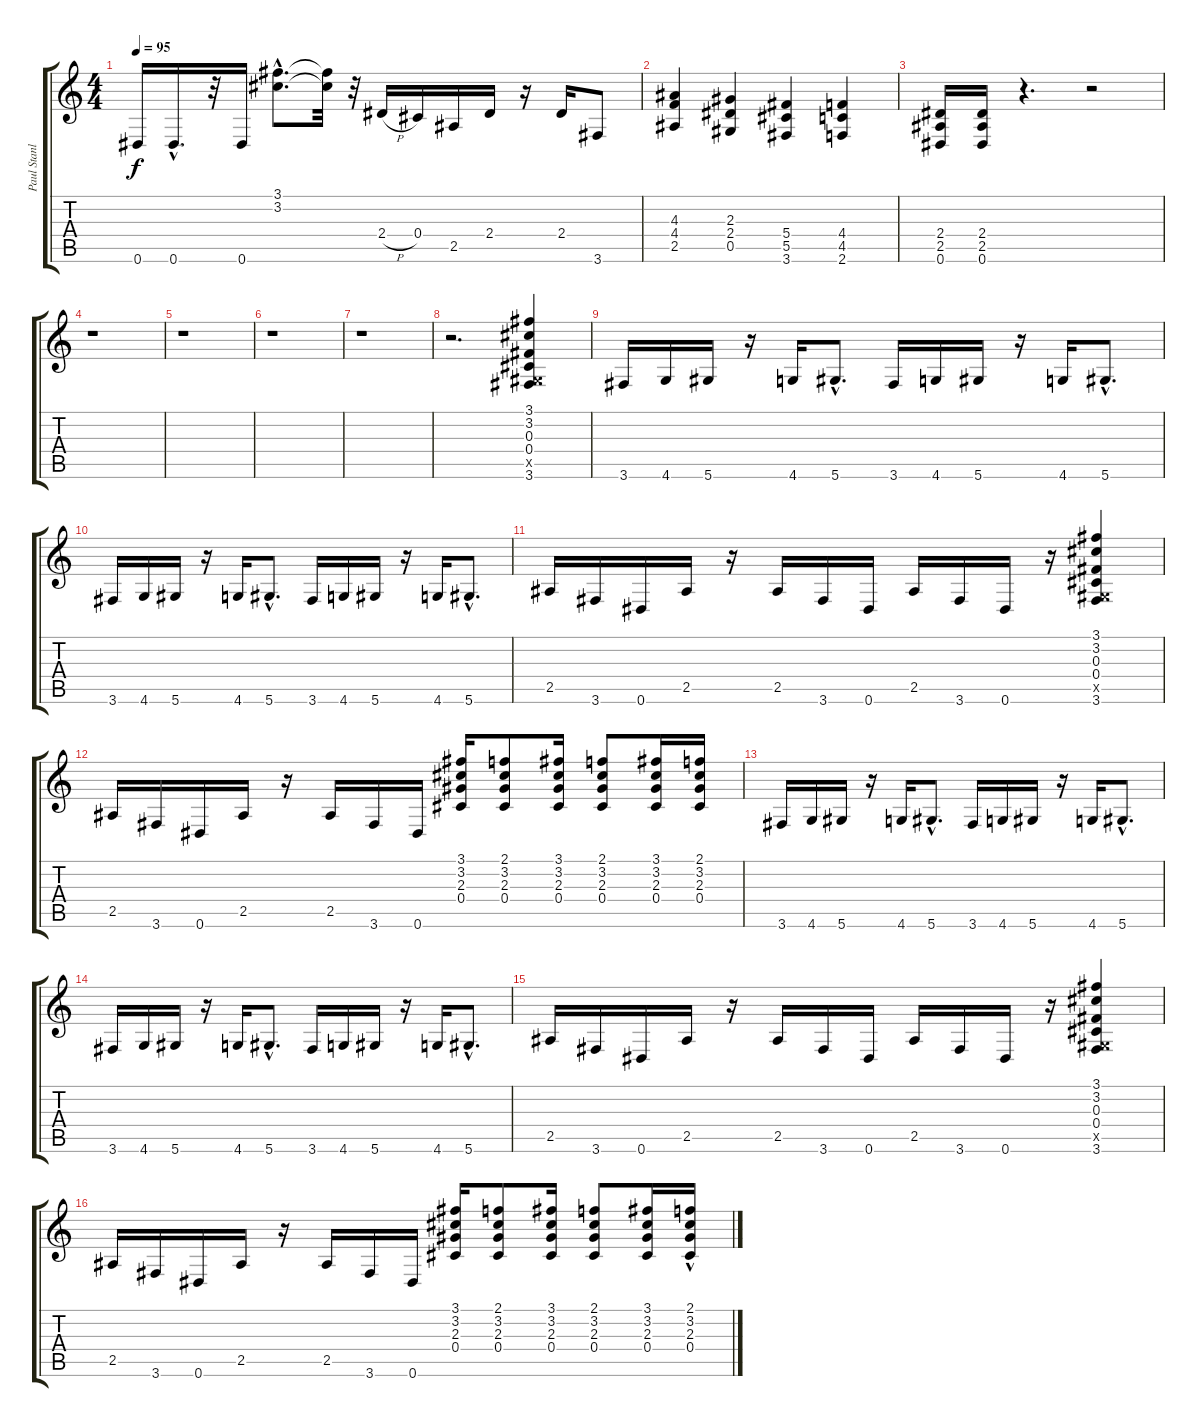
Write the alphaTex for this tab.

\track ("Paul Stanley" "Paul Stanl") {instrument overdrivenguitar}
\staff {score tabs}
\tuning (Eb4 Bb3 Gb3 Db3 Ab2 Eb2) {hide}
\ts (4 4)
\tempo 95
\clef g2
\ks c
0.6.16{dy f} 0.6{hac}.16{d} r.32 0.6.16 (3.1{hac} 3.2{hac}).8{d} (3.1{t} 3.2{t}).32 r.32 2.4{h}.16 0.4.16 2.5.16 2.4.16 r.16 2.4.16 3.6.8 |
(4.3 4.4 2.5).4 (2.3 2.4 0.5).4 (5.4 5.5 3.6).4 (4.4 4.5 2.6).4 |
(2.4 2.5 0.6).16 (2.4 2.5 0.6).16 r.4{d} r.2 |
r.1 |
r.1 |
r.1 |
r.1 |
r.2{d} (3.1 3.2 0.3 0.4 0.5{x} 3.6).4 |
3.6.16 4.6.16 5.6.16 r.16 4.6.16 5.6{hac}.8{d} 3.6.16 4.6.16 5.6.16 r.16 4.6.16 5.6{hac}.8{d} |
3.6.16 4.6.16 5.6.16 r.16 4.6.16 5.6{hac}.8{d} 3.6.16 4.6.16 5.6.16 r.16 4.6.16 5.6{hac}.8{d} |
2.5.16 3.6.16 0.6.16 2.5.16 r.16 2.5.16 3.6.16 0.6.16 2.5.16 3.6.16 0.6.16 r.16 (3.1 3.2 0.3 0.4 0.5{x} 3.6).4 |
2.5.16 3.6.16 0.6.16 2.5.16 r.16 2.5.16 3.6.16 0.6.16 (3.1 3.2 2.3 0.4).16 (2.1 3.2 2.3 0.4).8 (3.1 3.2 2.3 0.4).16 (2.1 3.2 2.3 0.4).8 (3.1 3.2 2.3 0.4).16 (2.1 3.2 2.3 0.4).16 |
3.6.16 4.6.16 5.6.16 r.16 4.6.16 5.6{hac}.8{d} 3.6.16 4.6.16 5.6.16 r.16 4.6.16 5.6{hac}.8{d} |
3.6.16 4.6.16 5.6.16 r.16 4.6.16 5.6{hac}.8{d} 3.6.16 4.6.16 5.6.16 r.16 4.6.16 5.6{hac}.8{d} |
2.5.16 3.6.16 0.6.16 2.5.16 r.16 2.5.16 3.6.16 0.6.16 2.5.16 3.6.16 0.6.16 r.16 (3.1 3.2 0.3 0.4 0.5{x} 3.6).4 |
2.5.16 3.6.16 0.6.16 2.5.16 r.16 2.5.16 3.6.16 0.6.16 (3.1 3.2 2.3 0.4).16 (2.1 3.2 2.3 0.4).8 (3.1 3.2 2.3 0.4).16 (2.1 3.2 2.3 0.4).8 (3.1 3.2 2.3 0.4).16 (2.1{hac} 3.2 2.3 0.4).16
